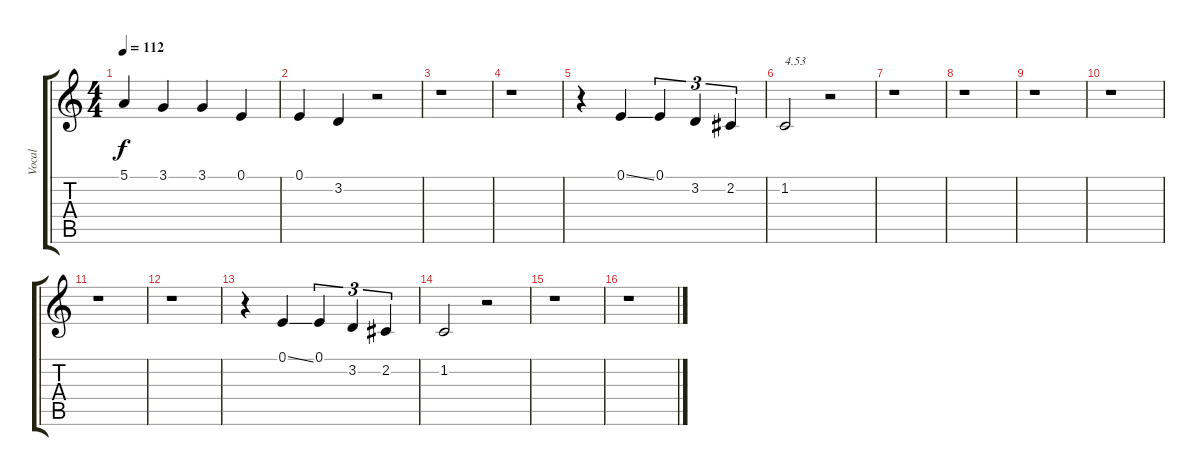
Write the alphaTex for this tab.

\track ("Vocal" "Vocal") {instrument flute}
\staff {score tabs}
\tuning (E4 B3 G3 D3 A2 E2) {hide}
\ts (4 4)
\tempo 112
\clef g2
\ks c
5.1{t}.4{dy f} 3.1.4 3.1.4 0.1.4 |
0.1.4 3.2.4 r.2 |
r.1 |
r.1 |
r.4 0.1{ss}.4 0.1.4{tu (3 2)} 3.2.4{tu (3 2)} 2.2.4{tu (3 2)} |
1.2.2{txt "4.53"} r.2 |
r.1 |
r.1 |
r.1 |
r.1 |
r.1 |
r.1 |
r.4 0.1{ss}.4 0.1.4{tu (3 2)} 3.2.4{tu (3 2)} 2.2.4{tu (3 2)} |
1.2.2 r.2 |
r.1 |
r.1
